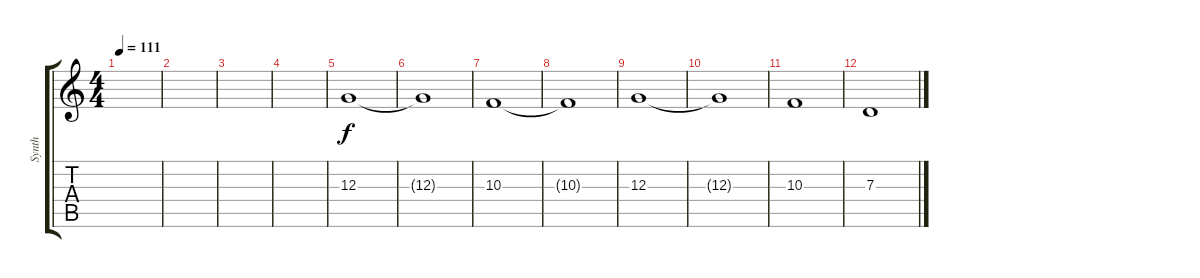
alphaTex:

\track ("Synth" "Synth") {instrument stringensemble2}
\staff {score tabs}
\tuning (E4 B3 G3 D3 A2 D2) {hide}
\ts (4 4)
\tempo 111
\clef g2
\ks c
|
|
|
|
12.3.1 |
12.3{t}.1 |
10.3.1 |
10.3{t}.1 |
12.3.1 |
12.3{t}.1 |
10.3.1 |
7.3.1
